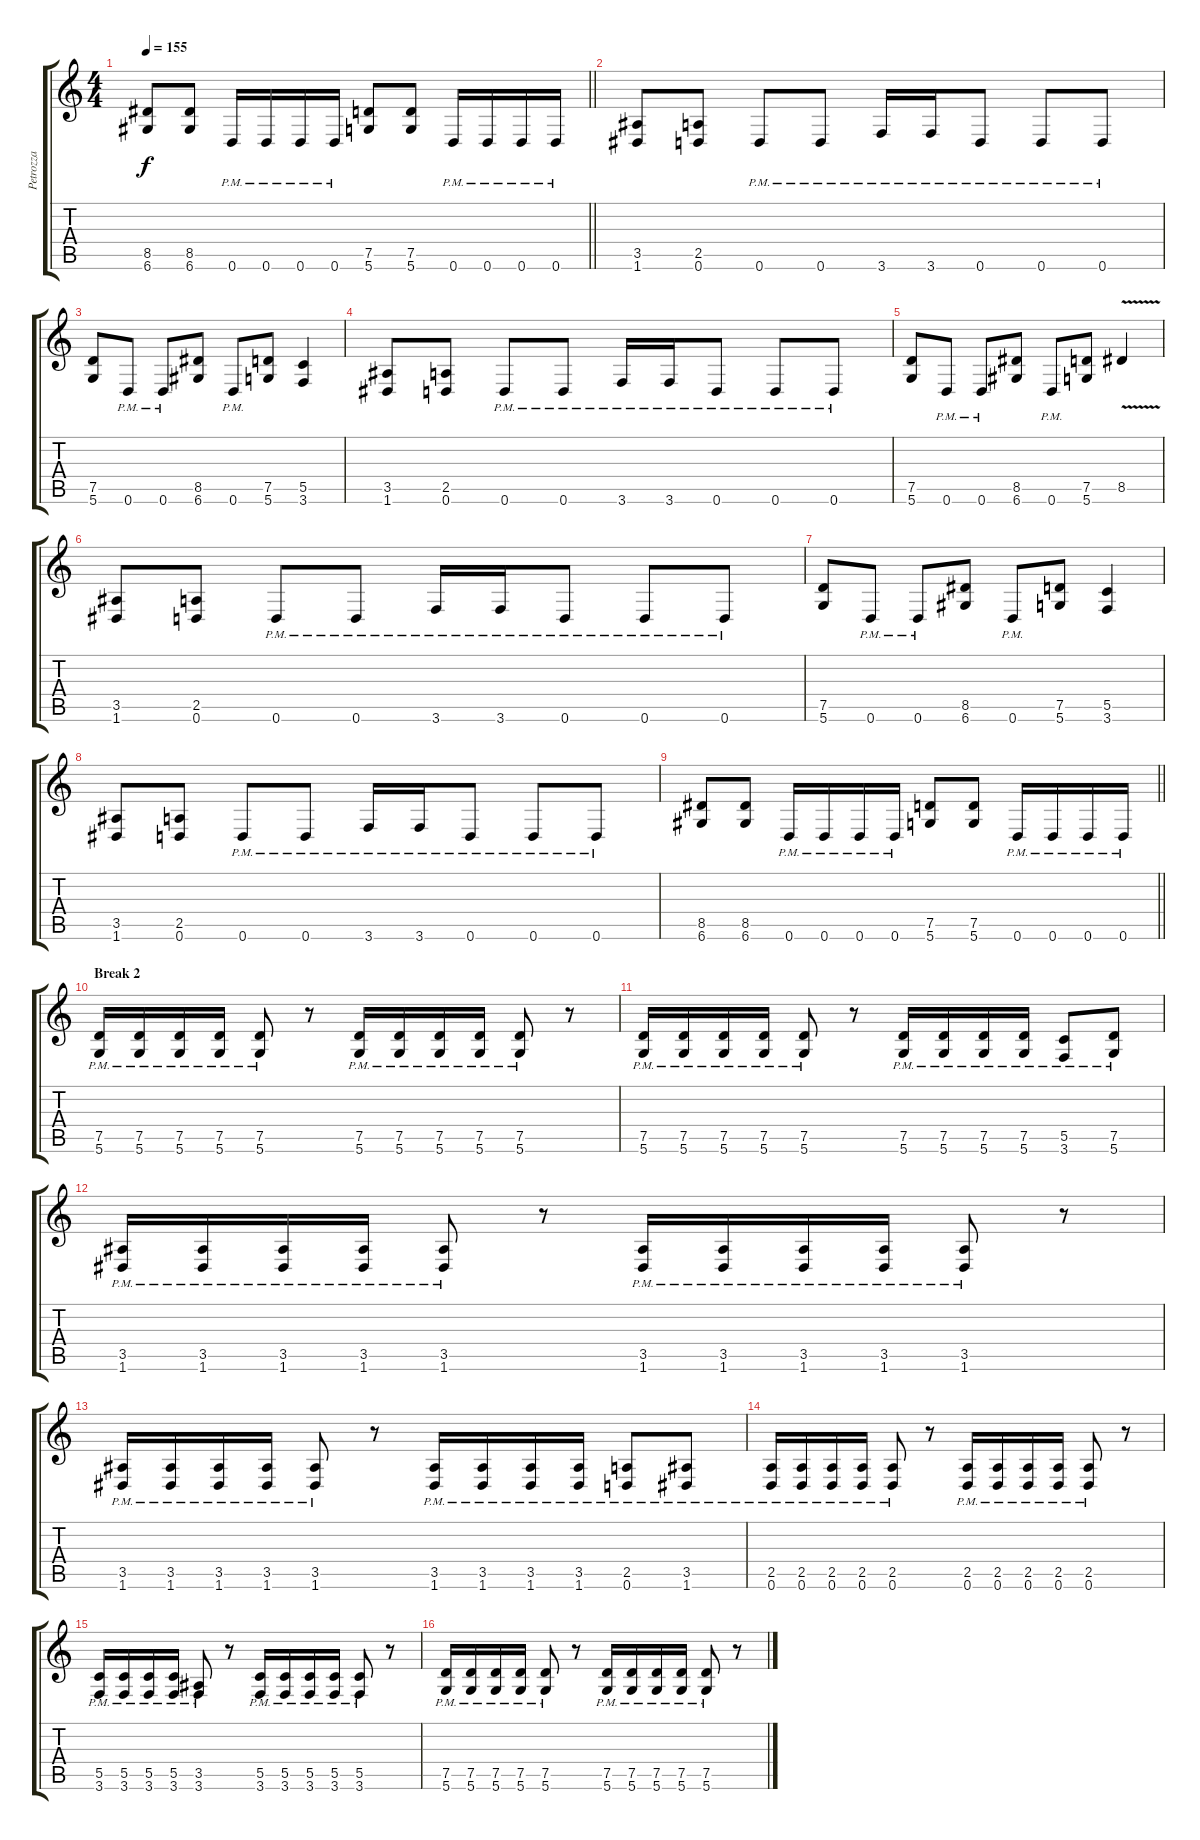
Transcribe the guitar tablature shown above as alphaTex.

\track ("Petrozza" "Petrozza") {instrument overdrivenguitar}
\staff {score tabs}
\tuning (D4 A3 F3 C3 G2 D2) {hide}
\ts (4 4)
\tempo 155
\clef g2
\barLineRight lightlight
\ks c
(8.5 6.6).8{dy f} (8.5 6.6).8 0.6{pm}.16 0.6{pm}.16 0.6{pm}.16 0.6{pm}.16 (7.5 5.6).8 (7.5 5.6).8 0.6{pm}.16 0.6{pm}.16 0.6{pm}.16 0.6{pm}.16 |
(3.5 1.6).8 (2.5 0.6).8 0.6{pm}.8 0.6{pm}.8 3.6{pm}.16 3.6{pm}.16 0.6{pm}.8 0.6{pm}.8 0.6{pm}.8 |
(7.5 5.6).8 0.6{pm}.8 0.6{pm}.8 (8.5 6.6).8 0.6{pm}.8 (7.5 5.6).8 (5.5 3.6).4 |
(3.5 1.6).8 (2.5 0.6).8 0.6{pm}.8 0.6{pm}.8 3.6{pm}.16 3.6{pm}.16 0.6{pm}.8 0.6{pm}.8 0.6{pm}.8 |
(7.5 5.6).8 0.6{pm}.8 0.6{pm}.8 (8.5 6.6).8 0.6{pm}.8 (7.5 5.6).8 8.5{v}.4 |
(3.5 1.6).8 (2.5 0.6).8 0.6{pm}.8 0.6{pm}.8 3.6{pm}.16 3.6{pm}.16 0.6{pm}.8 0.6{pm}.8 0.6{pm}.8 |
(7.5 5.6).8 0.6{pm}.8 0.6{pm}.8 (8.5 6.6).8 0.6{pm}.8 (7.5 5.6).8 (5.5 3.6).4 |
(3.5 1.6).8 (2.5 0.6).8 0.6{pm}.8 0.6{pm}.8 3.6{pm}.16 3.6{pm}.16 0.6{pm}.8 0.6{pm}.8 0.6{pm}.8 |
\barLineRight lightlight
(8.5 6.6).8 (8.5 6.6).8 0.6{pm}.16 0.6{pm}.16 0.6{pm}.16 0.6{pm}.16 (7.5 5.6).8 (7.5 5.6).8 0.6{pm}.16 0.6{pm}.16 0.6{pm}.16 0.6{pm}.16 |
\section ("" "Break 2")
(7.5{pm} 5.6{pm}).16 (7.5{pm} 5.6{pm}).16 (7.5{pm} 5.6{pm}).16 (7.5{pm} 5.6{pm}).16 (7.5{pm} 5.6{pm}).8 r.8 (7.5{pm} 5.6{pm}).16 (7.5{pm} 5.6{pm}).16 (7.5{pm} 5.6{pm}).16 (7.5{pm} 5.6{pm}).16 (7.5{pm} 5.6{pm}).8 r.8 |
(7.5{pm} 5.6{pm}).16 (7.5{pm} 5.6{pm}).16 (7.5{pm} 5.6{pm}).16 (7.5{pm} 5.6{pm}).16 (7.5{pm} 5.6{pm}).8 r.8 (7.5{pm} 5.6{pm}).16 (7.5{pm} 5.6{pm}).16 (7.5{pm} 5.6{pm}).16 (7.5{pm} 5.6{pm}).16 (5.5{pm} 3.6{pm}).8 (7.5{pm} 5.6{pm}).8 |
(3.5{pm} 1.6{pm}).16 (3.5{pm} 1.6{pm}).16 (3.5{pm} 1.6{pm}).16 (3.5{pm} 1.6{pm}).16 (3.5{pm} 1.6{pm}).8 r.8 (3.5{pm} 1.6{pm}).16 (3.5{pm} 1.6{pm}).16 (3.5{pm} 1.6{pm}).16 (3.5{pm} 1.6{pm}).16 (3.5{pm} 1.6{pm}).8 r.8 |
(3.5{pm} 1.6{pm}).16 (3.5{pm} 1.6{pm}).16 (3.5{pm} 1.6{pm}).16 (3.5{pm} 1.6{pm}).16 (3.5{pm} 1.6{pm}).8 r.8 (3.5{pm} 1.6{pm}).16 (3.5{pm} 1.6{pm}).16 (3.5{pm} 1.6{pm}).16 (3.5{pm} 1.6{pm}).16 (2.5{pm} 0.6{pm}).8 (3.5{pm} 1.6{pm}).8 |
(2.5{pm} 0.6{pm}).16 (2.5{pm} 0.6{pm}).16 (2.5{pm} 0.6{pm}).16 (2.5{pm} 0.6{pm}).16 (2.5{pm} 0.6{pm}).8 r.8 (2.5{pm} 0.6{pm}).16 (2.5{pm} 0.6{pm}).16 (2.5{pm} 0.6{pm}).16 (2.5{pm} 0.6{pm}).16 (2.5{pm} 0.6{pm}).8 r.8 |
(5.5{pm} 3.6{pm}).16 (5.5{pm} 3.6{pm}).16 (5.5{pm} 3.6{pm}).16 (5.5{pm} 3.6{pm}).16 (3.5{pm} 3.6{pm}).8 r.8 (5.5{pm} 3.6{pm}).16 (5.5{pm} 3.6{pm}).16 (5.5{pm} 3.6{pm}).16 (5.5{pm} 3.6{pm}).16 (5.5{pm} 3.6{pm}).8 r.8 |
(7.5{pm} 5.6{pm}).16 (7.5{pm} 5.6{pm}).16 (7.5{pm} 5.6{pm}).16 (7.5{pm} 5.6{pm}).16 (7.5{pm} 5.6{pm}).8 r.8 (7.5{pm} 5.6{pm}).16 (7.5{pm} 5.6{pm}).16 (7.5{pm} 5.6{pm}).16 (7.5{pm} 5.6{pm}).16 (7.5{pm} 5.6{pm}).8 r.8
